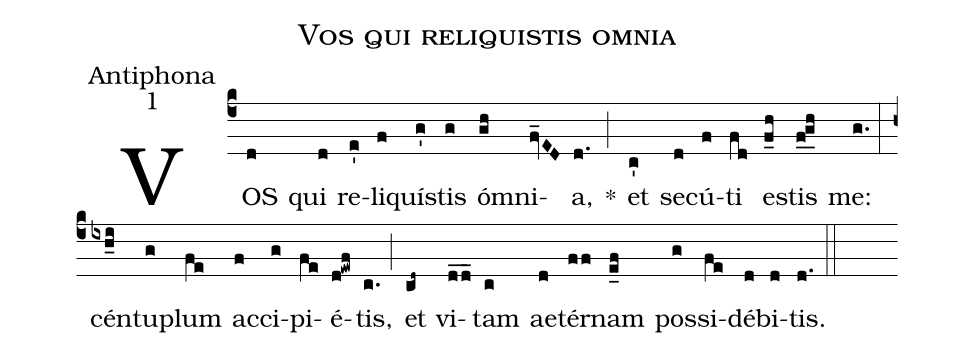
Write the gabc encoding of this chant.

name:Vos qui reliquistis omnia;
office-part:Antiphona;
mode:1;
%%
(c4) VOS(d) qui(d) re(e')li(f)quí(g')stis(g) ó(gh)mni(fv_ED)a,(d.) *(;) et(c') se(d)cú(f)ti(fd) e(f_h)stis(f_0!g_h) me:(g.) (:) cén(ixh_i)tu(g)plum(fe) ac(f)ci(g)pi(fe)é(d!ewf)tis,(c.) (;) et(cd~) vi(d_/d_)tam(c) ae(d)tér(ff)nam(e_f) pos(g)si(fe)dé(d)bi(d)tis.(d.) (::)
